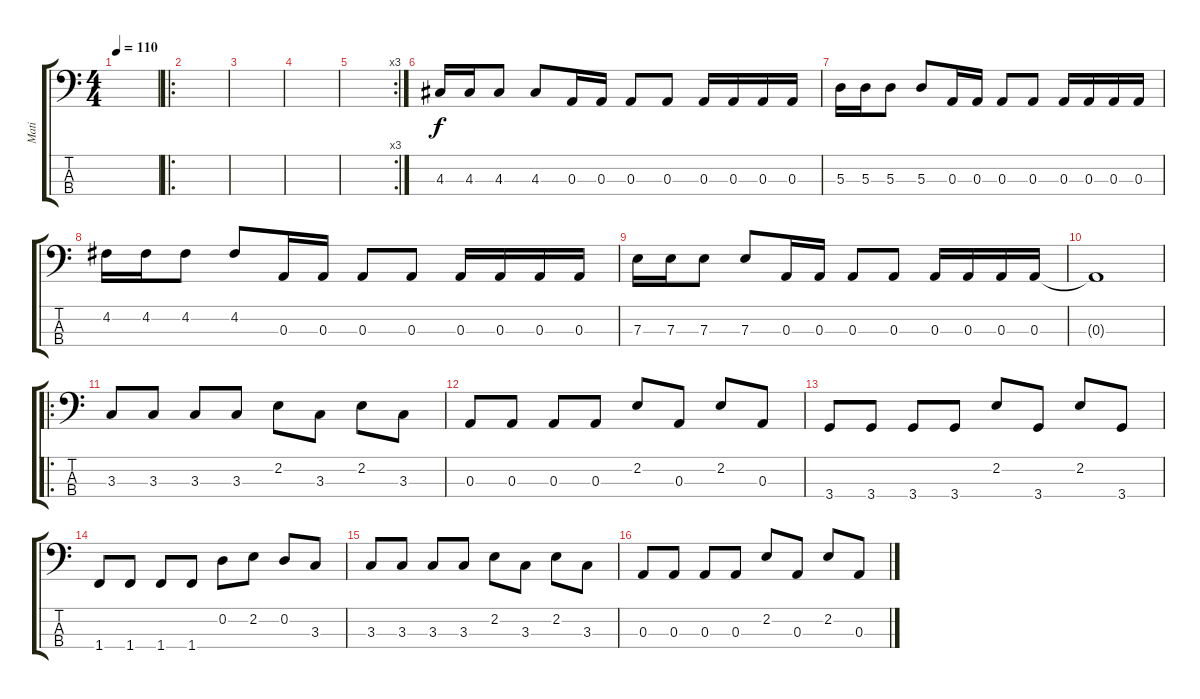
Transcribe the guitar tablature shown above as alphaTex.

\track ("Mati" "Mati") {instrument electricbasspick}
\staff {score tabs}
\tuning (G2 D2 A1 E1) {hide}
\ts (4 4)
\tempo 110
\clef f4
\ks c
|
\ro
|
|
|
\rc 3
|
4.3.16 4.3.16 4.3.8 4.3.8 0.3.16 0.3.16 0.3.8 0.3.8 0.3.16 0.3.16 0.3.16 0.3.16 |
5.3.16 5.3.16 5.3.8 5.3.8 0.3.16 0.3.16 0.3.8 0.3.8 0.3.16 0.3.16 0.3.16 0.3.16 |
4.2.16 4.2.16 4.2.8 4.2.8 0.3.16 0.3.16 0.3.8 0.3.8 0.3.16 0.3.16 0.3.16 0.3.16 |
7.3.16 7.3.16 7.3.8 7.3.8 0.3.16 0.3.16 0.3.8 0.3.8 0.3.16 0.3.16 0.3.16 0.3.16 |
0.3{t}.1 |
\ro
3.3.8 3.3.8 3.3.8 3.3.8 2.2.8 3.3.8 2.2.8 3.3.8 |
0.3.8 0.3.8 0.3.8 0.3.8 2.2.8 0.3.8 2.2.8 0.3.8 |
3.4.8 3.4.8 3.4.8 3.4.8 2.2.8 3.4.8 2.2.8 3.4.8 |
1.4.8 1.4.8 1.4.8 1.4.8 0.2.8 2.2.8 0.2.8 3.3.8 |
3.3.8 3.3.8 3.3.8 3.3.8 2.2.8 3.3.8 2.2.8 3.3.8 |
0.3.8 0.3.8 0.3.8 0.3.8 2.2.8 0.3.8 2.2.8 0.3.8
